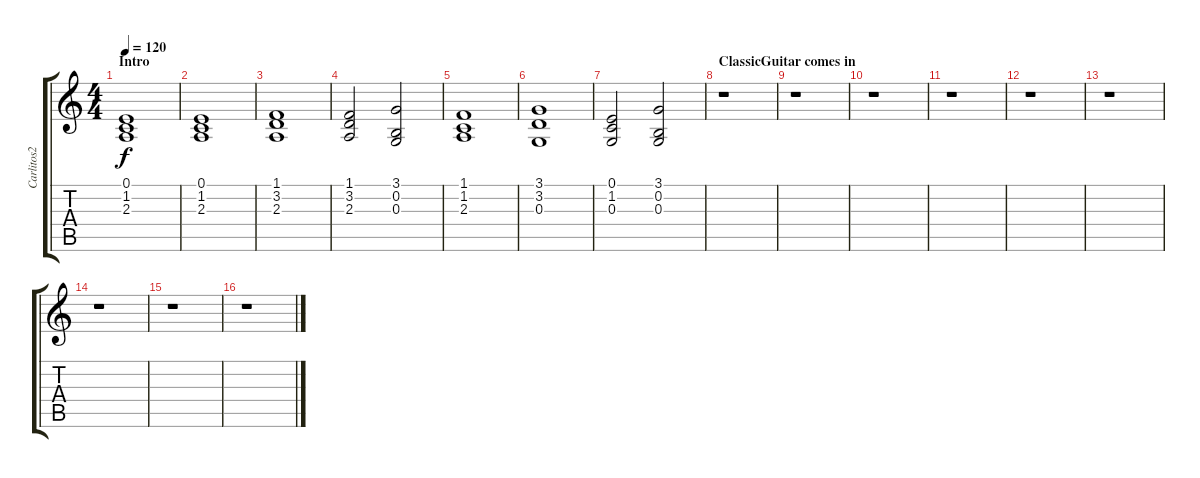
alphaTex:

\track ("Carlitos2" "Carlitos2") {instrument choiraahs}
\staff {score tabs}
\tuning (E4 B3 G3 D3 A2 E2) {hide}
\ts (4 4)
\section ("" "Intro")
\tempo 120
\clef g2
\ks c
(0.1 1.2 2.3).1{dy f instrument choiraahs} |
(0.1 1.2 2.3).1 |
(1.1 3.2 2.3).1 |
(1.1 3.2 2.3).2 (3.1 0.2 0.3).2 |
(1.1 1.2 2.3).1 |
(3.1 3.2 0.3).1 |
(0.1 1.2 0.3).2 (3.1 0.2 0.3).2 |
\section ("" "ClassicGuitar comes in")
r.1 |
r.1 |
r.1 |
r.1 |
r.1 |
r.1 |
r.1 |
r.1 |
r.1
